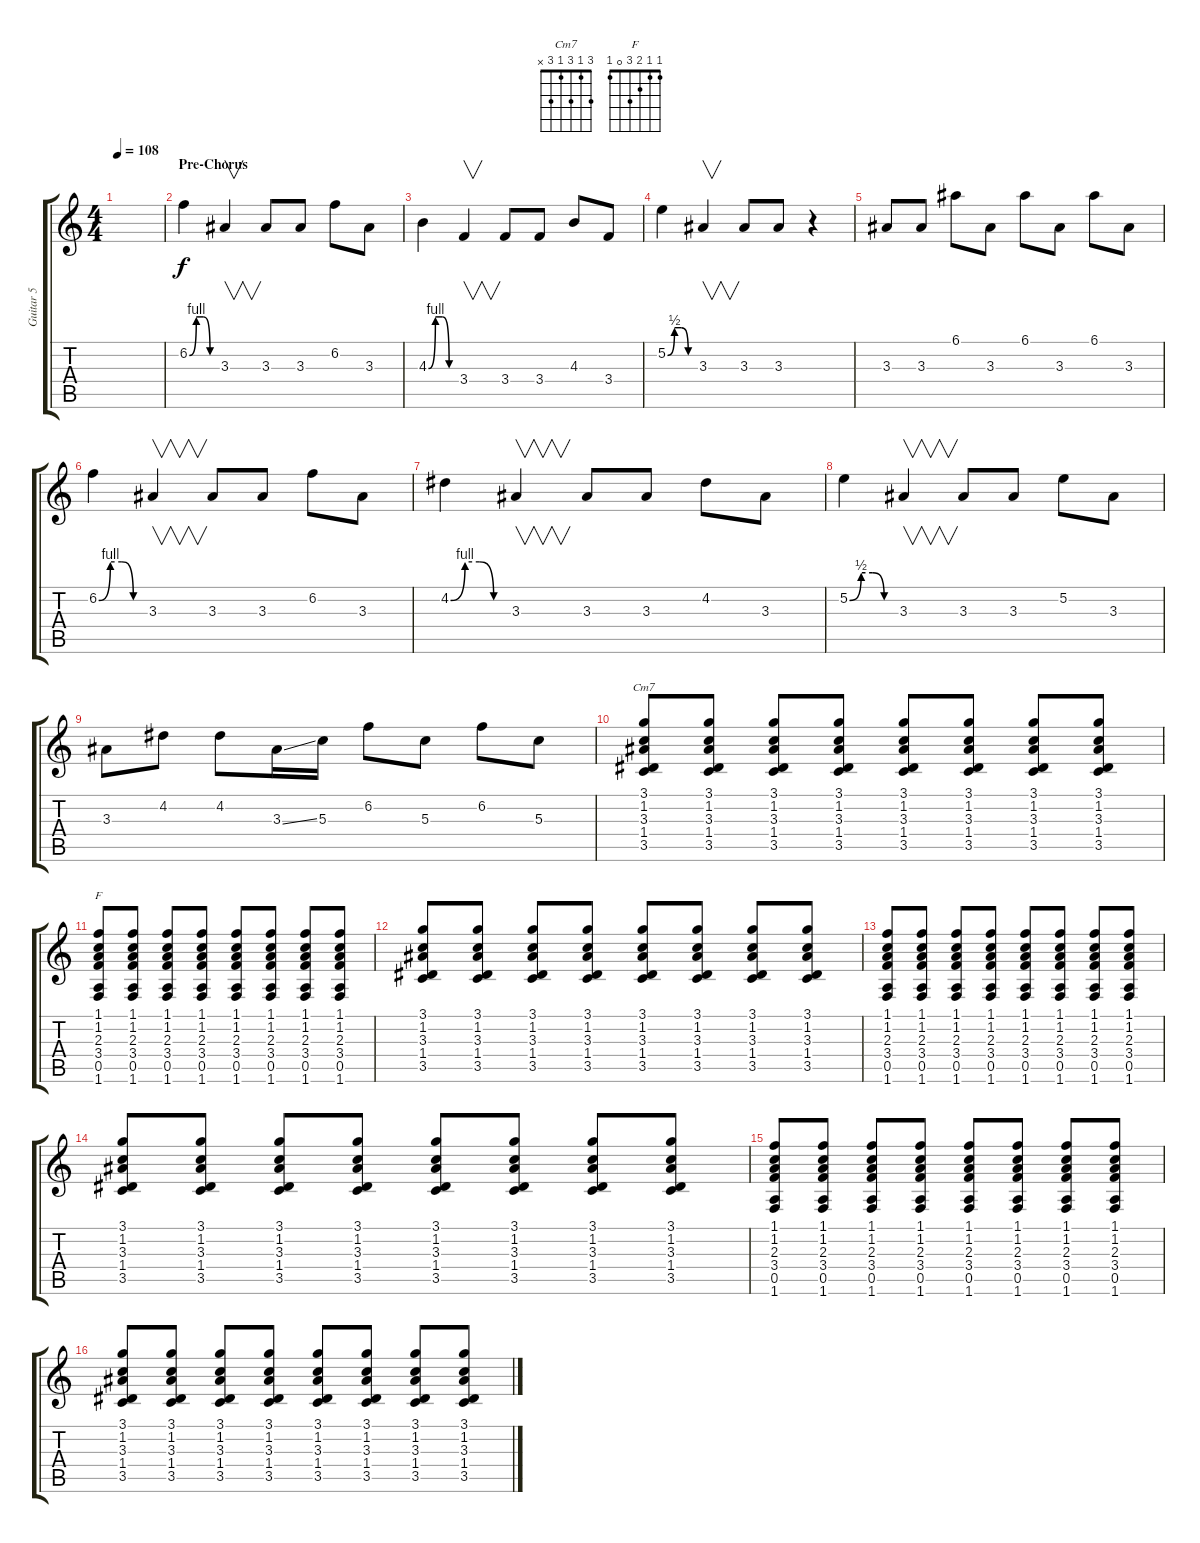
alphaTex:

\track ("Guitar 5" "Guitar 5") {instrument distortionguitar}
\staff {score tabs}
\tuning (E4 B3 G3 D3 A2 E2) {hide}
\chord ("Cm7" 3 1 3 1 3 x)
\chord ("F" 1 1 2 3 0 1)
\ts (4 4)
\tempo 108
\clef g2
\ks c
|
\section ("" "Pre-Chorus")
6.2{be (custom 0 0 15 4 30 4 45 0 60 0)}.4 3.3.4{v} 3.3.8 3.3.8 6.2.8 3.3.8 |
4.3{be (custom 0 0 15 4 30 4 45 0 60 0)}.4 3.4.4{v} 3.4.8 3.4.8 4.3.8 3.4.8 |
5.2{be (custom 0 0 15 2 30 2 45 0 60 0)}.4 3.3.4{v} 3.3.8 3.3.8 r.4 |
3.3.8 3.3.8 6.1.8 3.3.8 6.1.8 3.3.8 6.1.8 3.3.8 |
6.2{be (custom 0 0 15 4 30 4 45 0 60 0)}.4 3.3.4{v} 3.3.8 3.3.8 6.2.8 3.3.8 |
4.2{be (custom 0 0 15 4 30 4 45 0 60 0)}.4 3.3.4{v} 3.3.8 3.3.8 4.2.8 3.3.8 |
5.2{be (custom 0 0 15 2 30 2 45 0 60 0)}.4 3.3.4{v} 3.3.8 3.3.8 5.2.8 3.3.8 |
3.3.8 4.2.8 4.2.8 3.3{ss}.16 5.3.16 6.2.8 5.3.8 6.2.8 5.3.8 |
(3.1 1.2 3.3 1.4 3.5).8{ch "Cm7"} (3.1 1.2 3.3 1.4 3.5).8 (3.1 1.2 3.3 1.4 3.5).8 (3.1 1.2 3.3 1.4 3.5).8 (3.1 1.2 3.3 1.4 3.5).8 (3.1 1.2 3.3 1.4 3.5).8 (3.1 1.2 3.3 1.4 3.5).8 (3.1 1.2 3.3 1.4 3.5).8 |
(1.1 1.2 2.3 3.4 0.5 1.6).8{ch "F"} (1.1 1.2 2.3 3.4 0.5 1.6).8 (1.1 1.2 2.3 3.4 0.5 1.6).8 (1.1 1.2 2.3 3.4 0.5 1.6).8 (1.1 1.2 2.3 3.4 0.5 1.6).8 (1.1 1.2 2.3 3.4 0.5 1.6).8 (1.1 1.2 2.3 3.4 0.5 1.6).8 (1.1 1.2 2.3 3.4 0.5 1.6).8 |
(3.1 1.2 3.3 1.4 3.5).8 (3.1 1.2 3.3 1.4 3.5).8 (3.1 1.2 3.3 1.4 3.5).8 (3.1 1.2 3.3 1.4 3.5).8 (3.1 1.2 3.3 1.4 3.5).8 (3.1 1.2 3.3 1.4 3.5).8 (3.1 1.2 3.3 1.4 3.5).8 (3.1 1.2 3.3 1.4 3.5).8 |
(1.1 1.2 2.3 3.4 0.5 1.6).8 (1.1 1.2 2.3 3.4 0.5 1.6).8 (1.1 1.2 2.3 3.4 0.5 1.6).8 (1.1 1.2 2.3 3.4 0.5 1.6).8 (1.1 1.2 2.3 3.4 0.5 1.6).8 (1.1 1.2 2.3 3.4 0.5 1.6).8 (1.1 1.2 2.3 3.4 0.5 1.6).8 (1.1 1.2 2.3 3.4 0.5 1.6).8 |
(3.1 1.2 3.3 1.4 3.5).8 (3.1 1.2 3.3 1.4 3.5).8 (3.1 1.2 3.3 1.4 3.5).8 (3.1 1.2 3.3 1.4 3.5).8 (3.1 1.2 3.3 1.4 3.5).8 (3.1 1.2 3.3 1.4 3.5).8 (3.1 1.2 3.3 1.4 3.5).8 (3.1 1.2 3.3 1.4 3.5).8 |
(1.1 1.2 2.3 3.4 0.5 1.6).8 (1.1 1.2 2.3 3.4 0.5 1.6).8 (1.1 1.2 2.3 3.4 0.5 1.6).8 (1.1 1.2 2.3 3.4 0.5 1.6).8 (1.1 1.2 2.3 3.4 0.5 1.6).8 (1.1 1.2 2.3 3.4 0.5 1.6).8 (1.1 1.2 2.3 3.4 0.5 1.6).8 (1.1 1.2 2.3 3.4 0.5 1.6).8 |
(3.1 1.2 3.3 1.4 3.5).8 (3.1 1.2 3.3 1.4 3.5).8 (3.1 1.2 3.3 1.4 3.5).8 (3.1 1.2 3.3 1.4 3.5).8 (3.1 1.2 3.3 1.4 3.5).8 (3.1 1.2 3.3 1.4 3.5).8 (3.1 1.2 3.3 1.4 3.5).8 (3.1 1.2 3.3 1.4 3.5).8
